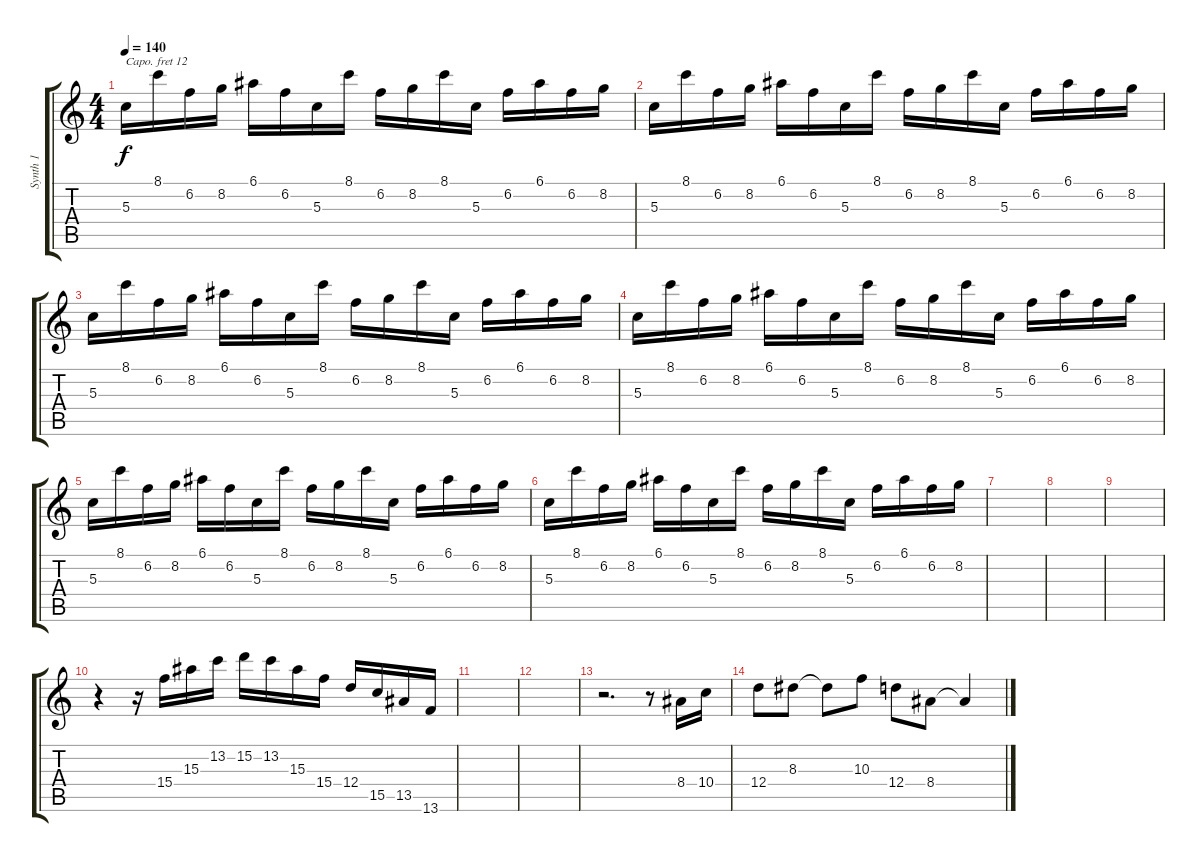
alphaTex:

\track ("Synth 1" "Synth 1") {instrument electricpiano2}
\staff {score tabs}
\capo 12
\tuning (E4 B3 G3 D3 A2 E2) {hide}
\ts (4 4)
\tempo 140
\clef g2
\ks c
5.3.16{dy f instrument electricpiano2} 8.1.16 6.2.16 8.2.16 6.1.16 6.2.16 5.3.16 8.1.16 6.2.16 8.2.16 8.1.16 5.3.16 6.2.16 6.1.16 6.2.16 8.2.16 |
5.3.16 8.1.16 6.2.16 8.2.16 6.1.16 6.2.16 5.3.16 8.1.16 6.2.16 8.2.16 8.1.16 5.3.16 6.2.16 6.1.16 6.2.16 8.2.16 |
5.3.16 8.1.16 6.2.16 8.2.16 6.1.16 6.2.16 5.3.16 8.1.16 6.2.16 8.2.16 8.1.16 5.3.16 6.2.16 6.1.16 6.2.16 8.2.16 |
5.3.16 8.1.16 6.2.16 8.2.16 6.1.16 6.2.16 5.3.16 8.1.16 6.2.16 8.2.16 8.1.16 5.3.16 6.2.16 6.1.16 6.2.16 8.2.16 |
5.3.16 8.1.16 6.2.16 8.2.16 6.1.16 6.2.16 5.3.16 8.1.16 6.2.16 8.2.16 8.1.16 5.3.16 6.2.16 6.1.16 6.2.16 8.2.16 |
5.3.16 8.1.16 6.2.16 8.2.16 6.1.16 6.2.16 5.3.16 8.1.16 6.2.16 8.2.16 8.1.16 5.3.16 6.2.16 6.1.16 6.2.16 8.2.16 |
|
|
|
r.4 r.16 15.4.16 15.3.16 13.2.16 15.2.16 13.2.16 15.3.16 15.4.16 12.4.16 15.5.16 13.5.16 13.6.16 |
|
|
r.2{d} r.8 8.4.16 10.4.16 |
12.4.8 8.3.8 8.3{t}.8 10.3.8 12.4.8 8.4.8 8.4{t}.4
